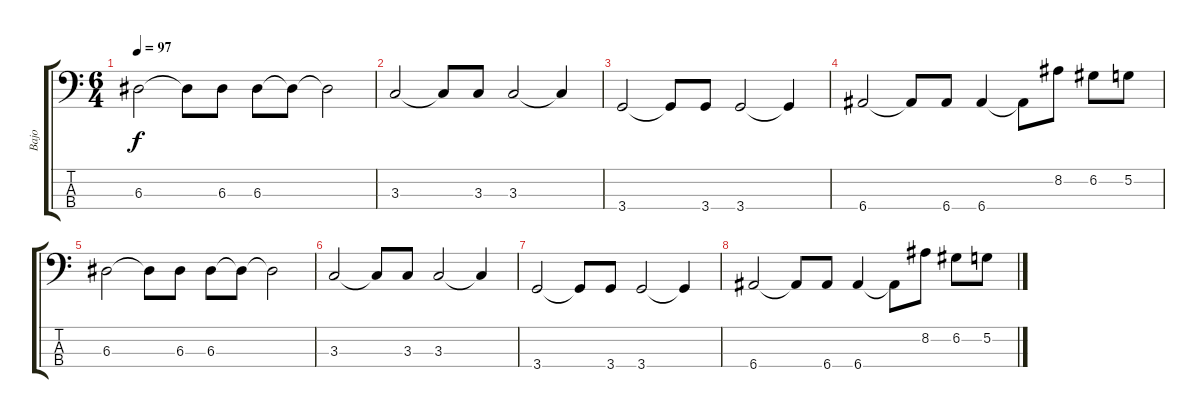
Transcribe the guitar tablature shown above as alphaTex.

\track ("Bajo" "Bajo") {instrument electricbasspick}
\staff {score tabs}
\tuning (G2 D2 A1 E1) {hide}
\ts (6 4)
\tempo 97
\clef f4
\ks c
6.3.2{dy f} 6.3{t}.8 6.3.8 6.3.8 6.3{t}.8 6.3{t}.2 |
3.3.2 3.3{t}.8 3.3.8 3.3.2 3.3{t}.4 |
3.4.2 3.4{t}.8 3.4.8 3.4.2 3.4{t}.4 |
6.4.2 6.4{t}.8 6.4.8 6.4.4 6.4{t}.8 8.2.8 6.2.8 5.2.8 |
6.3.2{volume 0} 6.3{t}.8 6.3.8 6.3.8 6.3{t}.8 6.3{t}.2 |
3.3.2 3.3{t}.8 3.3.8 3.3.2 3.3{t}.4 |
3.4.2 3.4{t}.8 3.4.8 3.4.2 3.4{t}.4 |
6.4.2 6.4{t}.8 6.4.8 6.4.4 6.4{t}.8 8.2.8 6.2.8 5.2.8
